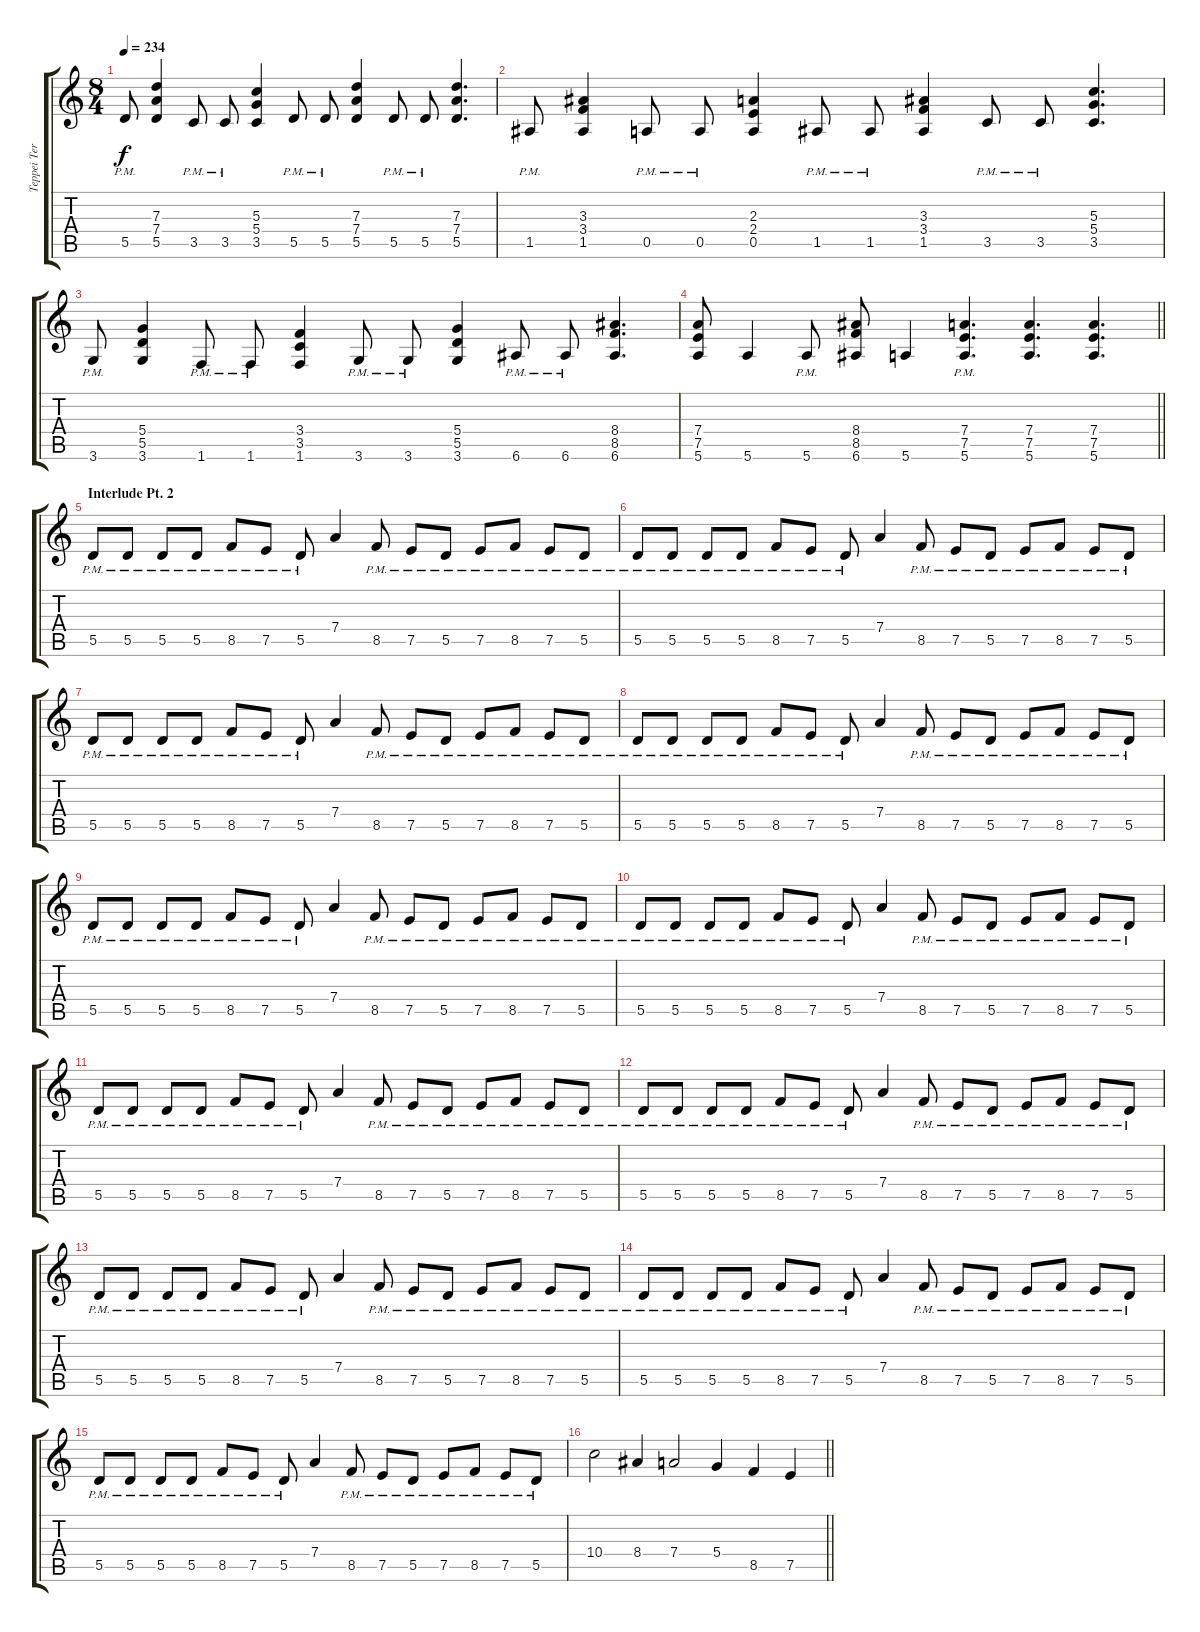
\track ("Teppei Teranishi" "Teppei Ter") {instrument distortionguitar}
\staff {score tabs}
\tuning (E4 B3 G3 D3 A2 E2) {hide}
\ts (8 4)
\tempo 234
\clef g2
\ks c
5.5{pm}.8{dy f} (7.3 7.4 5.5).4 3.5{pm}.8 3.5{pm}.8 (5.3 5.4 3.5).4 5.5{pm}.8 5.5{pm}.8 (7.3 7.4 5.5).4 5.5{pm}.8 5.5{pm}.8 (7.3 7.4 5.5).4{d} |
1.5{pm}.8 (3.3 3.4 1.5).4 0.5{pm}.8 0.5{pm}.8 (2.3 2.4 0.5).4 1.5{pm}.8 1.5{pm}.8 (3.3 3.4 1.5).4 3.5{pm}.8 3.5{pm}.8 (5.3 5.4 3.5).4{d} |
3.6{pm}.8 (5.4 5.5 3.6).4 1.6{pm}.8 1.6{pm}.8 (3.4 3.5 1.6).4 3.6{pm}.8 3.6{pm}.8 (5.4 5.5 3.6).4 6.6{pm}.8 6.6{pm}.8 (8.4 8.5 6.6).4{d} |
\barLineRight lightlight
(7.4 7.5 5.6).8 5.6.4 5.6{pm}.8 (8.4 8.5 6.6).8 5.6.4 (7.4 7.5 5.6{pm}).4{d} (7.4 7.5 5.6).4{d} (7.4 7.5 5.6).4{d} |
\section ("" "Interlude Pt. 2")
5.5{pm}.8 5.5{pm}.8 5.5{pm}.8 5.5{pm}.8 8.5{pm}.8 7.5{pm}.8 5.5{pm}.8 7.4.4 8.5{pm}.8 7.5{pm}.8 5.5{pm}.8 7.5{pm}.8 8.5{pm}.8 7.5{pm}.8 5.5{pm}.8 |
5.5{pm}.8 5.5{pm}.8 5.5{pm}.8 5.5{pm}.8 8.5{pm}.8 7.5{pm}.8 5.5{pm}.8 7.4.4 8.5{pm}.8 7.5{pm}.8 5.5{pm}.8 7.5{pm}.8 8.5{pm}.8 7.5{pm}.8 5.5{pm}.8 |
5.5{pm}.8 5.5{pm}.8 5.5{pm}.8 5.5{pm}.8 8.5{pm}.8 7.5{pm}.8 5.5{pm}.8 7.4.4 8.5{pm}.8 7.5{pm}.8 5.5{pm}.8 7.5{pm}.8 8.5{pm}.8 7.5{pm}.8 5.5{pm}.8 |
5.5{pm}.8 5.5{pm}.8 5.5{pm}.8 5.5{pm}.8 8.5{pm}.8 7.5{pm}.8 5.5{pm}.8 7.4.4 8.5{pm}.8 7.5{pm}.8 5.5{pm}.8 7.5{pm}.8 8.5{pm}.8 7.5{pm}.8 5.5{pm}.8 |
5.5{pm}.8 5.5{pm}.8 5.5{pm}.8 5.5{pm}.8 8.5{pm}.8 7.5{pm}.8 5.5{pm}.8 7.4.4 8.5{pm}.8 7.5{pm}.8 5.5{pm}.8 7.5{pm}.8 8.5{pm}.8 7.5{pm}.8 5.5{pm}.8 |
5.5{pm}.8 5.5{pm}.8 5.5{pm}.8 5.5{pm}.8 8.5{pm}.8 7.5{pm}.8 5.5{pm}.8 7.4.4 8.5{pm}.8 7.5{pm}.8 5.5{pm}.8 7.5{pm}.8 8.5{pm}.8 7.5{pm}.8 5.5{pm}.8 |
5.5{pm}.8 5.5{pm}.8 5.5{pm}.8 5.5{pm}.8 8.5{pm}.8 7.5{pm}.8 5.5{pm}.8 7.4.4 8.5{pm}.8 7.5{pm}.8 5.5{pm}.8 7.5{pm}.8 8.5{pm}.8 7.5{pm}.8 5.5{pm}.8 |
5.5{pm}.8 5.5{pm}.8 5.5{pm}.8 5.5{pm}.8 8.5{pm}.8 7.5{pm}.8 5.5{pm}.8 7.4.4 8.5{pm}.8 7.5{pm}.8 5.5{pm}.8 7.5{pm}.8 8.5{pm}.8 7.5{pm}.8 5.5{pm}.8 |
5.5{pm}.8 5.5{pm}.8 5.5{pm}.8 5.5{pm}.8 8.5{pm}.8 7.5{pm}.8 5.5{pm}.8 7.4.4 8.5{pm}.8 7.5{pm}.8 5.5{pm}.8 7.5{pm}.8 8.5{pm}.8 7.5{pm}.8 5.5{pm}.8 |
5.5{pm}.8 5.5{pm}.8 5.5{pm}.8 5.5{pm}.8 8.5{pm}.8 7.5{pm}.8 5.5{pm}.8 7.4.4 8.5{pm}.8 7.5{pm}.8 5.5{pm}.8 7.5{pm}.8 8.5{pm}.8 7.5{pm}.8 5.5{pm}.8 |
5.5{pm}.8 5.5{pm}.8 5.5{pm}.8 5.5{pm}.8 8.5{pm}.8 7.5{pm}.8 5.5{pm}.8 7.4.4 8.5{pm}.8 7.5{pm}.8 5.5{pm}.8 7.5{pm}.8 8.5{pm}.8 7.5{pm}.8 5.5{pm}.8 |
\barLineRight lightlight
10.4.2 8.4.4 7.4.2 5.4.4 8.5.4 7.5.4
